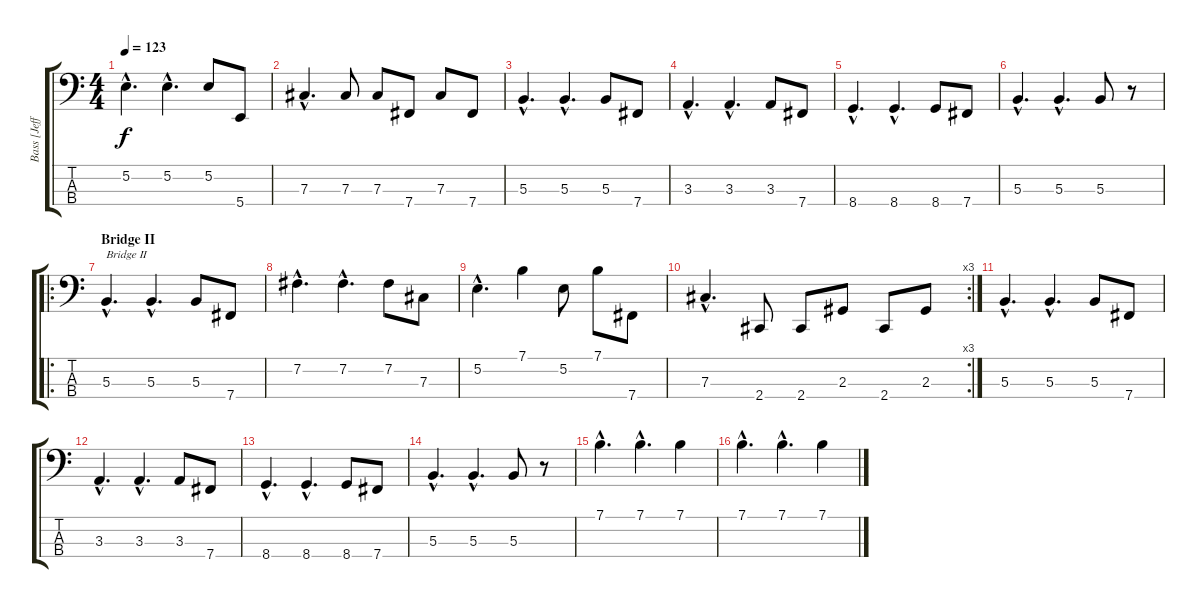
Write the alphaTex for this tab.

\track ("Bass [Jeff Caxide]" "Bass [Jeff") {instrument electricbasspick}
\staff {score tabs}
\tuning (E2 B1 Gb1 B0) {hide}
\ts (4 4)
\tempo 123
\clef f4
\ks c
5.2{hac}.4{d dy f} 5.2{hac}.4{d} 5.2.8 5.4.8 |
7.3{hac}.4{d} 7.3.8 7.3.8 7.4.8 7.3.8 7.4.8 |
5.3{hac}.4{d} 5.3{hac}.4{d} 5.3.8 7.4.8 |
3.3{hac}.4{d} 3.3{hac}.4{d} 3.3.8 7.4.8 |
8.4{hac}.4{d} 8.4{hac}.4{d} 8.4.8 7.4.8 |
5.3{hac}.4{d} 5.3{hac}.4{d} 5.3.8 r.8 |
\ro
\section ("" "Bridge II")
5.3{hac}.4{d txt "Bridge II"} 5.3{hac}.4{d} 5.3.8 7.4.8 |
7.2{hac}.4{d} 7.2{hac}.4{d} 7.2.8 7.3.8 |
5.2{hac}.4{d} 7.1.4 5.2.8 7.1.8 7.4.8 |
\rc 3
7.3{hac}.4{d} 2.4.8 2.4.8 2.3.8 2.4.8 2.3.8 |
5.3{hac}.4{d} 5.3{hac}.4{d} 5.3.8 7.4.8 |
3.3{hac}.4{d} 3.3{hac}.4{d} 3.3.8 7.4.8 |
8.4{hac}.4{d} 8.4{hac}.4{d} 8.4.8 7.4.8 |
5.3{hac}.4{d} 5.3{hac}.4{d} 5.3.8 r.8 |
7.1{hac}.4{d} 7.1{hac}.4{d} 7.1.4 |
7.1{hac}.4{d} 7.1{hac}.4{d} 7.1.4
